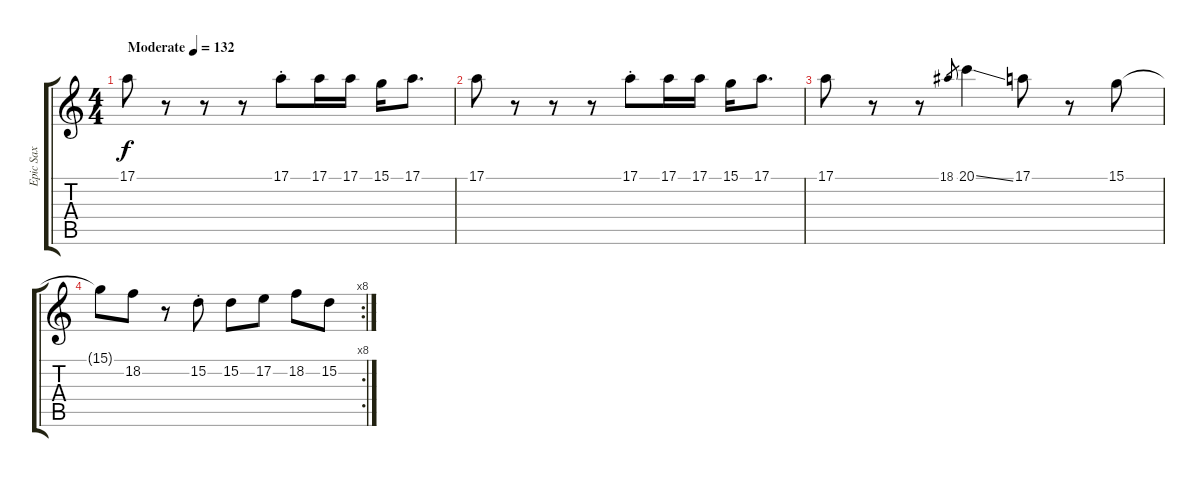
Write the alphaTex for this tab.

\track ("Epic Sax" "Epic Sax") {instrument altosax}
\staff {score tabs}
\tuning (E4 B3 G3 D3 A2 E2) {hide}
\ts (4 4)
\tempo (132 "Moderate")
\clef g2
\ks c
17.1.8{dy f instrument altosax} r.8 r.8 r.8 17.1{st}.8 17.1.16 17.1.16 15.1.16 17.1.8{d} |
17.1.8 r.8 r.8 r.8 17.1{st}.8 17.1.16 17.1.16 15.1.16 17.1.8{d} |
17.1.8 r.8 r.8 18.1.8{gr} 20.1{ss}.4 17.1.8 r.8 15.1.8 |
\rc 8
15.1{t}.8 18.2.8 r.8 15.2{st}.8 15.2.8 17.2.8 18.2.8 15.2.8
